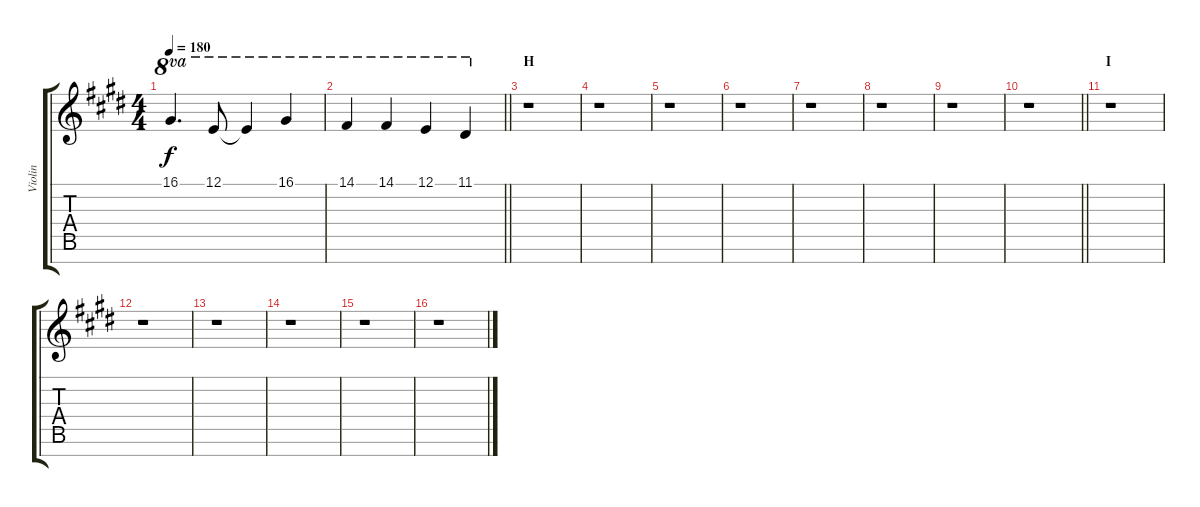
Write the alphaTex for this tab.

\track ("Violin" "Violin") {instrument violin}
\staff {score tabs}
\tuning (E4 B3 G3 D3 A2 E2 B1) {hide}
\ts (4 4)
\tempo 180
\clef g2
\ks e
16.1.4{d ot 8va dy f} 12.1.8{ot 8va} 12.1{t}.4{ot 8va} 16.1.4{ot 8va} |
\barLineRight lightlight
14.1.4{ot 8va} 14.1.4{ot 8va} 12.1.4{ot 8va} 11.1.4{ot 8va} |
\section ("" "H")
r.1 |
r.1 |
r.1 |
r.1 |
r.1 |
r.1 |
r.1 |
\barLineRight lightlight
r.1 |
\section ("" "I")
r.1 |
r.1 |
r.1 |
r.1 |
r.1 |
r.1
